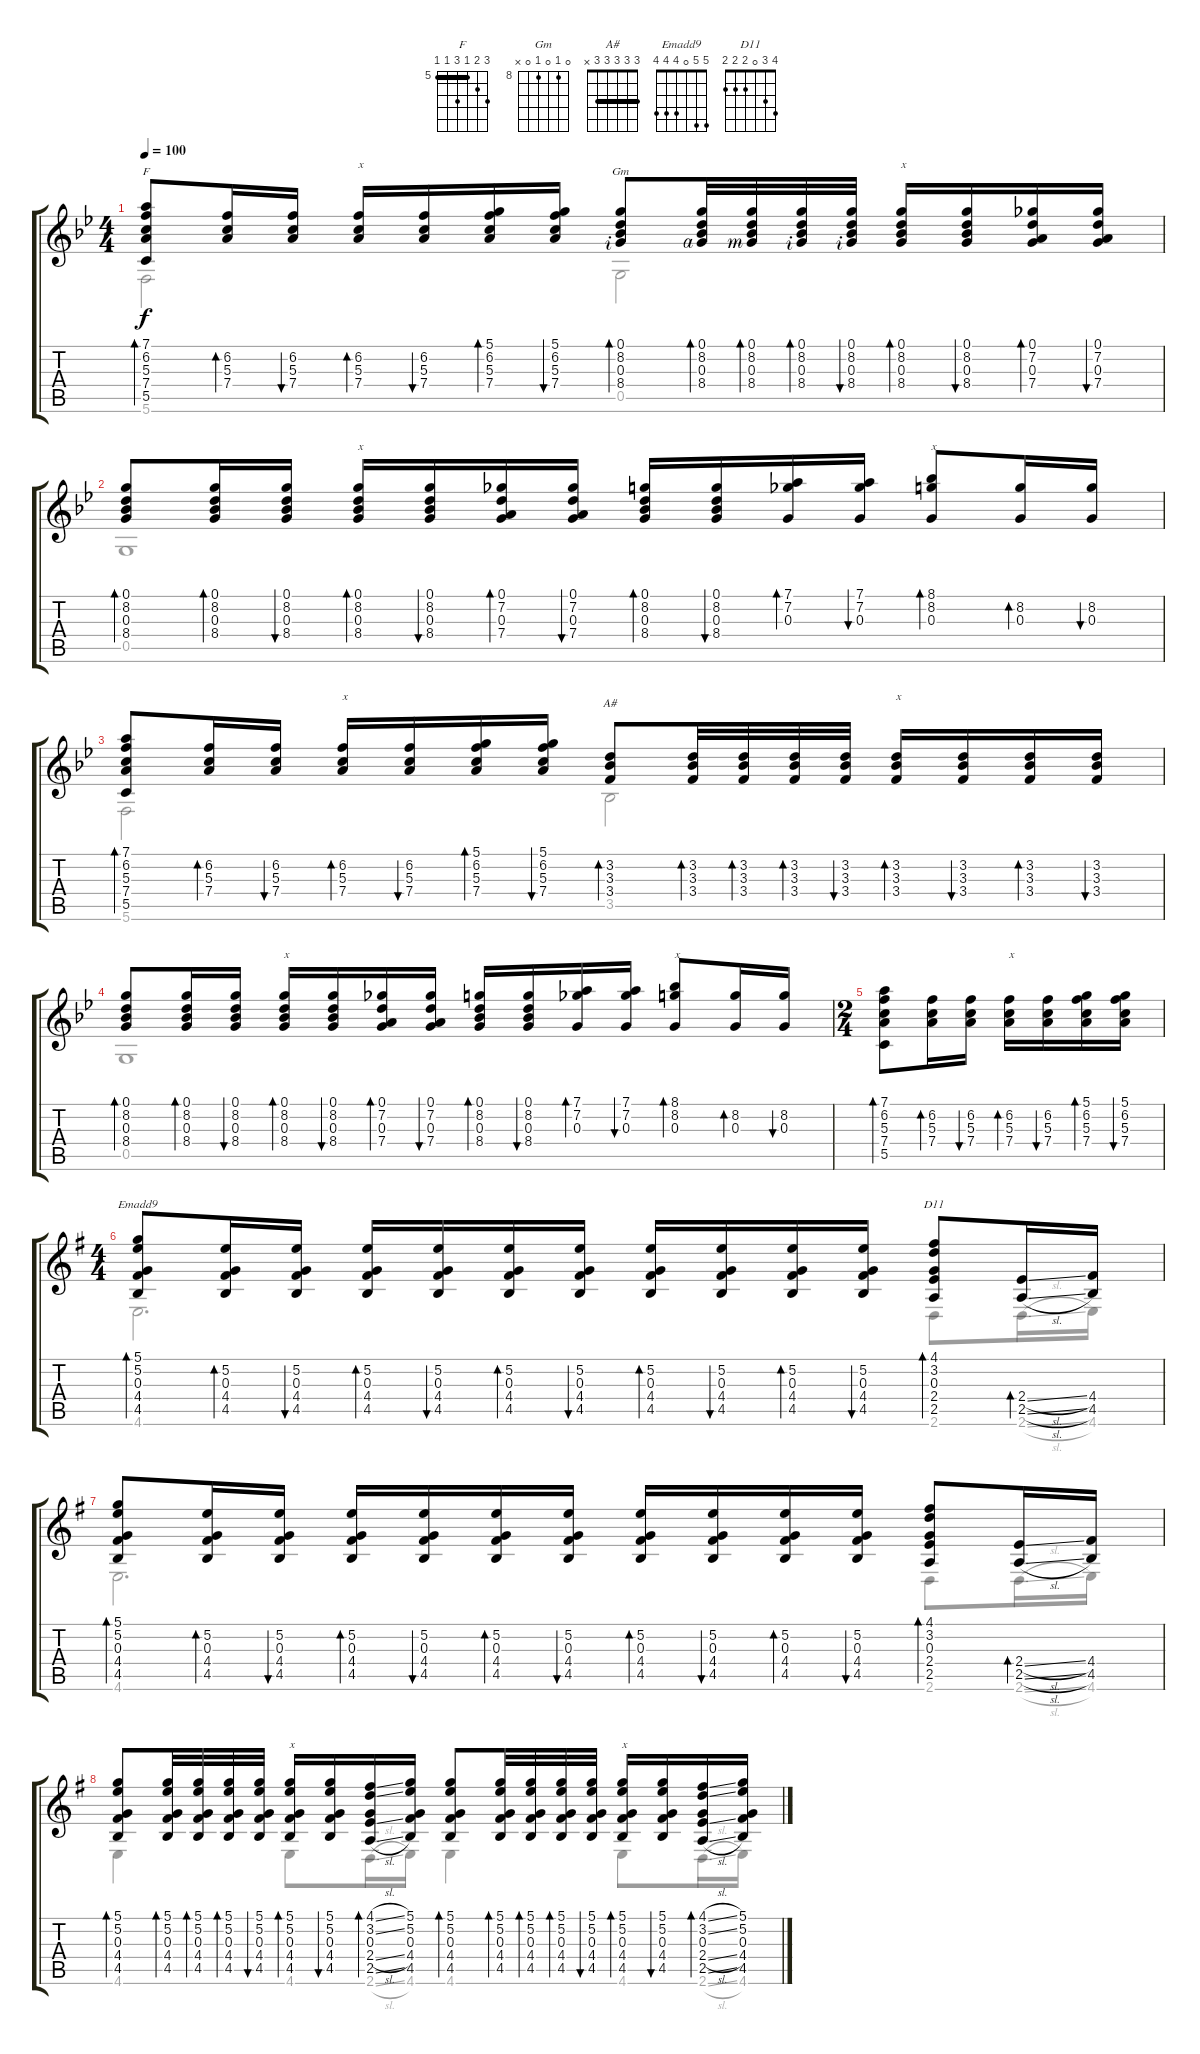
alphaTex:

\track "" {instrument acousticguitarsteel}
\staff {score tabs}
\tuning (D4 B3 G3 D3 G2 C2) {hide}
\chord ("F" 7 6 5 7 5 5) {firstfret 5 barre 5}
\chord ("Gm" 0 8 0 8 0 x) {firstfret 8}
\chord ("A#" 3 3 3 3 3 x) {barre 3}
\chord ("Emadd9" 5 5 0 4 4 4)
\chord ("D11" 4 3 0 2 2 2)
\voice
\ts (4 4)
\tempo 100
\clef g2
\ks bb
(7.1 6.2 5.3 7.4 5.5).8{bd 30 ch "F" dy f} (6.2 5.3 7.4).16{bd 30} (6.2 5.3 7.4).16{bu 30} (6.2 5.3 7.4).16{bd 30 txt "x"} (6.2 5.3 7.4).16{bu 30} (5.1 6.2 5.3 7.4).16{bd 30} (5.1 6.2 5.3 7.4).16{bu 30} (0.1 8.2 0.3{rf 2} 8.4).8{bd 120 ch "Gm"} (0.1 8.2 0.3{rf 4} 8.4).32{bd 120} (0.1 8.2 0.3{rf 3} 8.4).32{bd 120} (0.1 8.2 0.3{rf 2} 8.4).32{bd 120} (0.1 8.2 0.3{rf 2} 8.4).32{bu 30} (0.1 8.2 0.3 8.4).16{bd 120 txt "x"} (0.1 8.2 0.3 8.4).16{bu 120} (0.1 7.2 0.3 7.4).16{bd 30} (0.1 7.2 0.3 7.4).16{bu 30} |
(0.1 8.2 0.3 8.4).8{bd 30} (0.1 8.2 0.3 8.4).16{bd 30} (0.1 8.2 0.3 8.4).16{bu 30} (0.1 8.2 0.3 8.4).16{bd 30 txt "x"} (0.1 8.2 0.3 8.4).16{bu 30} (0.1 7.2 0.3 7.4).16{bd 30} (0.1 7.2 0.3 7.4).16{bu 30} (0.1 8.2 0.3 8.4).16{bd 30} (0.1 8.2 0.3 8.4).16{bu 30} (7.1 7.2 0.3).16{bd 30} (7.1 7.2 0.3).16{bu 30} (8.1 8.2 0.3).8{bd 30 txt "x"} (8.2 0.3).16{bd 30} (8.2 0.3).16{bu 30} |
(7.1 6.2 5.3 7.4 5.5).8{bd 30} (6.2 5.3 7.4).16{bd 30} (6.2 5.3 7.4).16{bu 30} (6.2 5.3 7.4).16{bd 30 txt "x"} (6.2 5.3 7.4).16{bu 30} (5.1 6.2 5.3 7.4).16{bd 30} (5.1 6.2 5.3 7.4).16{bu 30} (3.2 3.3 3.4).8{bd 30 ch "A#"} (3.2 3.3 3.4).32{bd 30} (3.2 3.3 3.4).32{bd 30} (3.2 3.3 3.4).32{bd 30} (3.2 3.3 3.4).32{bu 30} (3.2 3.3 3.4).16{bd 30 txt "x"} (3.2 3.3 3.4).16{bu 30} (3.2 3.3 3.4).16{bd 30} (3.2 3.3 3.4).16{bu 30} |
(0.1 8.2 0.3 8.4).8{bd 30} (0.1 8.2 0.3 8.4).16{bd 30} (0.1 8.2 0.3 8.4).16{bu 30} (0.1 8.2 0.3 8.4).16{bd 30 txt "x"} (0.1 8.2 0.3 8.4).16{bu 30} (0.1 7.2 0.3 7.4).16{bd 30} (0.1 7.2 0.3 7.4).16{bu 30} (0.1 8.2 0.3 8.4).16{bd 30} (0.1 8.2 0.3 8.4).16{bu 30} (7.1 7.2 0.3).16{bd 30} (7.1 7.2 0.3).16{bu 30} (8.1 8.2 0.3).8{bd 30 txt "x"} (8.2 0.3).16{bd 30} (8.2 0.3).16{bu 30} |
\ts (2 4)
(7.1 6.2 5.3 7.4 5.5).8{bd 30} (6.2 5.3 7.4).16{bd 30} (6.2 5.3 7.4).16{bu 30} (6.2 5.3 7.4).16{bd 30 txt "x"} (6.2 5.3 7.4).16{bu 30} (5.1 6.2 5.3 7.4).16{bd 30} (5.1 6.2 5.3 7.4).16{bu 30} |
\ts (4 4)
\ks g
(5.1 5.2 0.3 4.4 4.5).8{bd 30 ch "Emadd9"} (5.2 0.3 4.4 4.5).16{bd 30} (5.2 0.3 4.4 4.5).16{bu 30} (5.2 0.3 4.4 4.5).16{bd 30} (5.2 0.3 4.4 4.5).16{bu 30} (5.2 0.3 4.4 4.5).16{bd 30} (5.2 0.3 4.4 4.5).16{bu 30} (5.2 0.3 4.4 4.5).16{bd 30} (5.2 0.3 4.4 4.5).16{bu 30} (5.2 0.3 4.4 4.5).16{bd 30} (5.2 0.3 4.4 4.5).16{bu 30} (4.1 3.2 0.3 2.4 2.5).8{bd 30 ch "D11"} (2.4{sl} 2.5{sl}).16{bd 30} (4.4 4.5).16 |
(5.1 5.2 0.3 4.4 4.5).8{bd 30} (5.2 0.3 4.4 4.5).16{bd 30} (5.2 0.3 4.4 4.5).16{bu 30} (5.2 0.3 4.4 4.5).16{bd 30} (5.2 0.3 4.4 4.5).16{bu 30} (5.2 0.3 4.4 4.5).16{bd 30} (5.2 0.3 4.4 4.5).16{bu 30} (5.2 0.3 4.4 4.5).16{bd 30} (5.2 0.3 4.4 4.5).16{bu 30} (5.2 0.3 4.4 4.5).16{bd 30} (5.2 0.3 4.4 4.5).16{bu 30} (4.1 3.2 0.3 2.4 2.5).8{bd 30} (2.4{sl} 2.5{sl}).16{bd 30} (4.4 4.5).16 |
(5.1 5.2 0.3 4.4 4.5).8{bd 30} (5.1 5.2 0.3 4.4 4.5).32{bd 30} (5.1 5.2 0.3 4.4 4.5).32{bd 30} (5.1 5.2 0.3 4.4 4.5).32{bd 30} (5.1 5.2 0.3 4.4 4.5).32{bu 30} (5.1 5.2 0.3 4.4 4.5).16{bd 30 txt "x"} (5.1 5.2 0.3 4.4 4.5).16{bu 30} (4.1{sl} 3.2{sl} 0.3 2.4{sl} 2.5{sl}).16{bd 30} (5.1 5.2 0.3 4.4 4.5).16 (5.1 5.2 0.3 4.4 4.5).8{bd 30} (5.1 5.2 0.3 4.4 4.5).32{bd 30} (5.1 5.2 0.3 4.4 4.5).32{bd 30} (5.1 5.2 0.3 4.4 4.5).32{bd 30} (5.1 5.2 0.3 4.4 4.5).32{bu 30} (5.1 5.2 0.3 4.4 4.5).16{bd 30 txt "x"} (5.1 5.2 0.3 4.4 4.5).16{bu 30} (4.1{sl} 3.2{sl} 0.3 2.4{sl} 2.5{sl}).16{bd 30} (5.1 5.2 0.3 4.4 4.5).16
\voice
\clef g2
\ottava regular
\simile none
\ks bb
5.6.2{dy f} 0.5.2 |
0.5.1 |
5.6.2 3.5.2 |
0.5.1 |
|
\ks g
4.6.2{d} 2.6.8 2.6{sl}.16 4.6.16 |
4.6.2{d} 2.6.8 2.6{sl}.16 4.6.16 |
4.6.4 4.6.8 2.6{sl}.16 4.6.16 4.6.4 4.6.8 2.6{sl}.16 4.6.16
